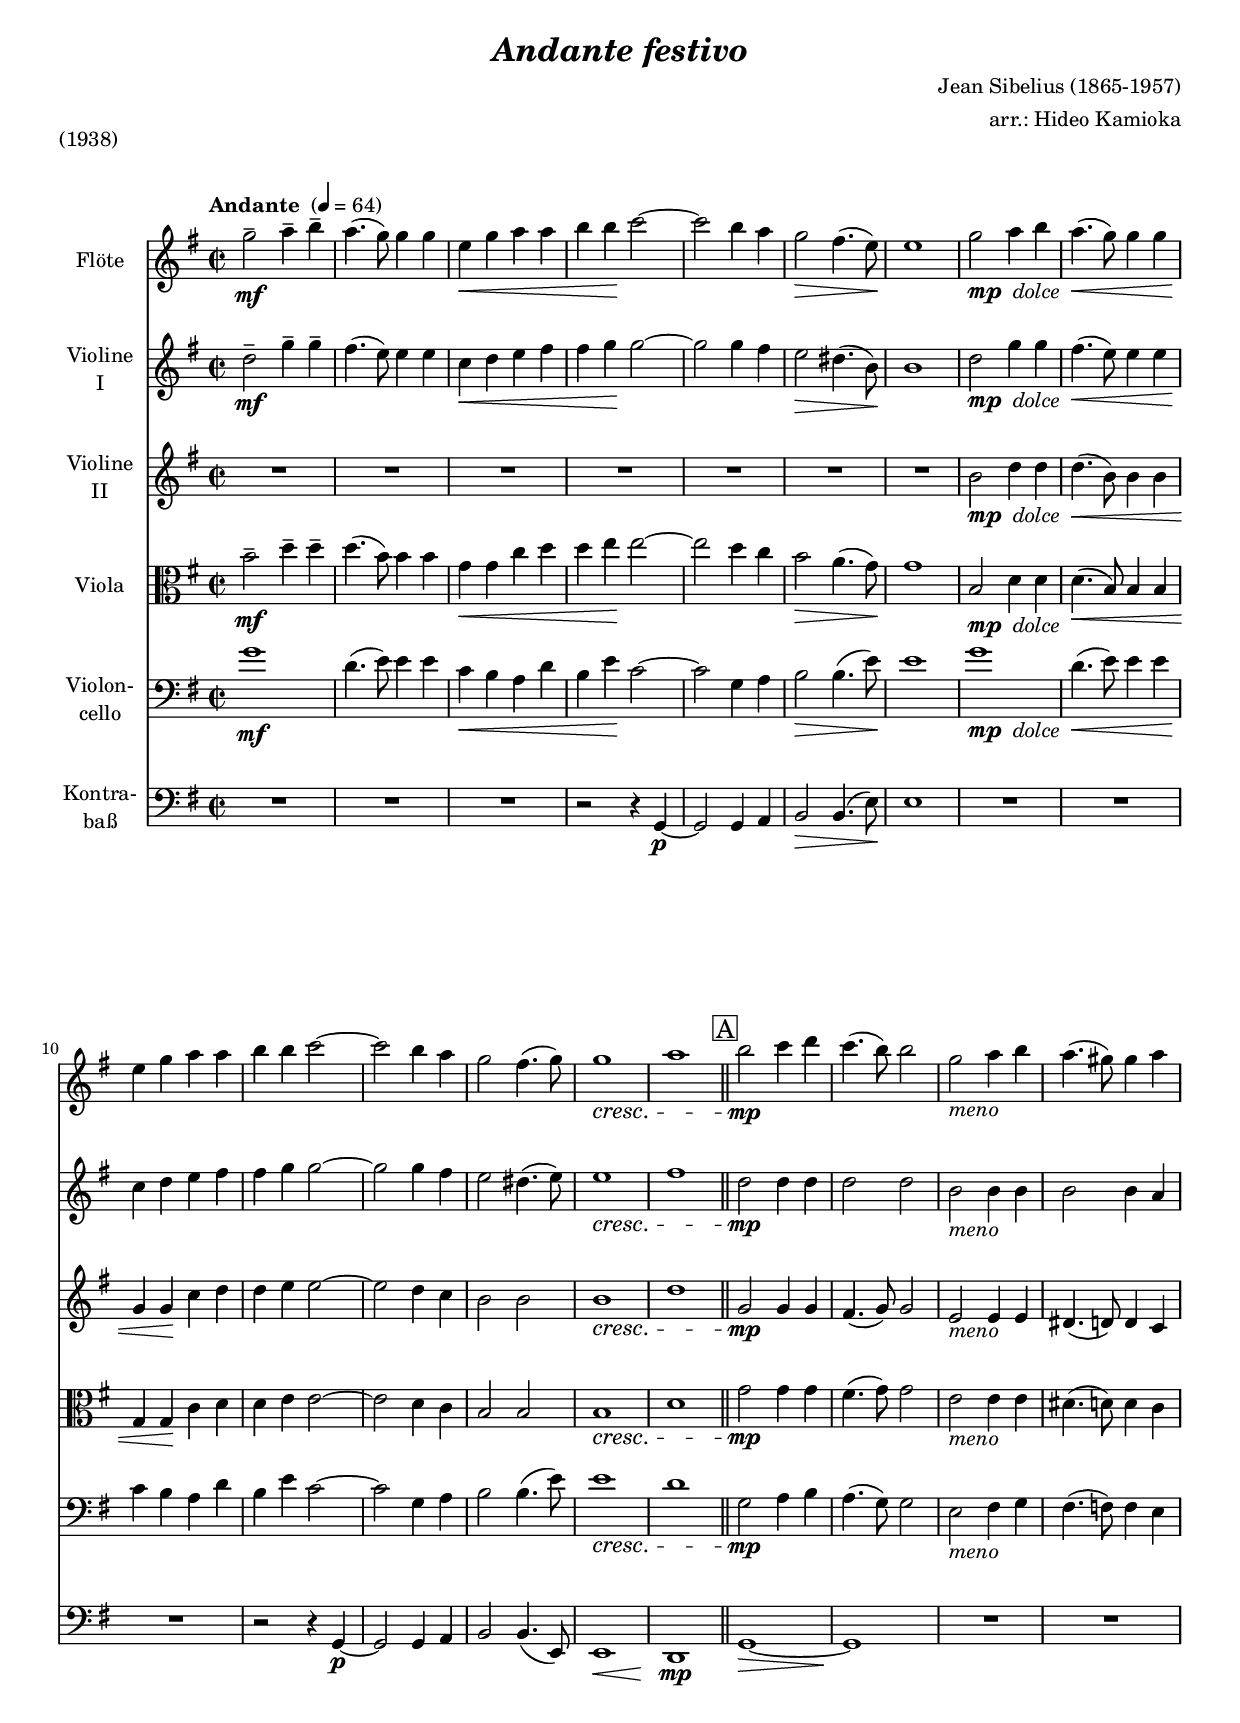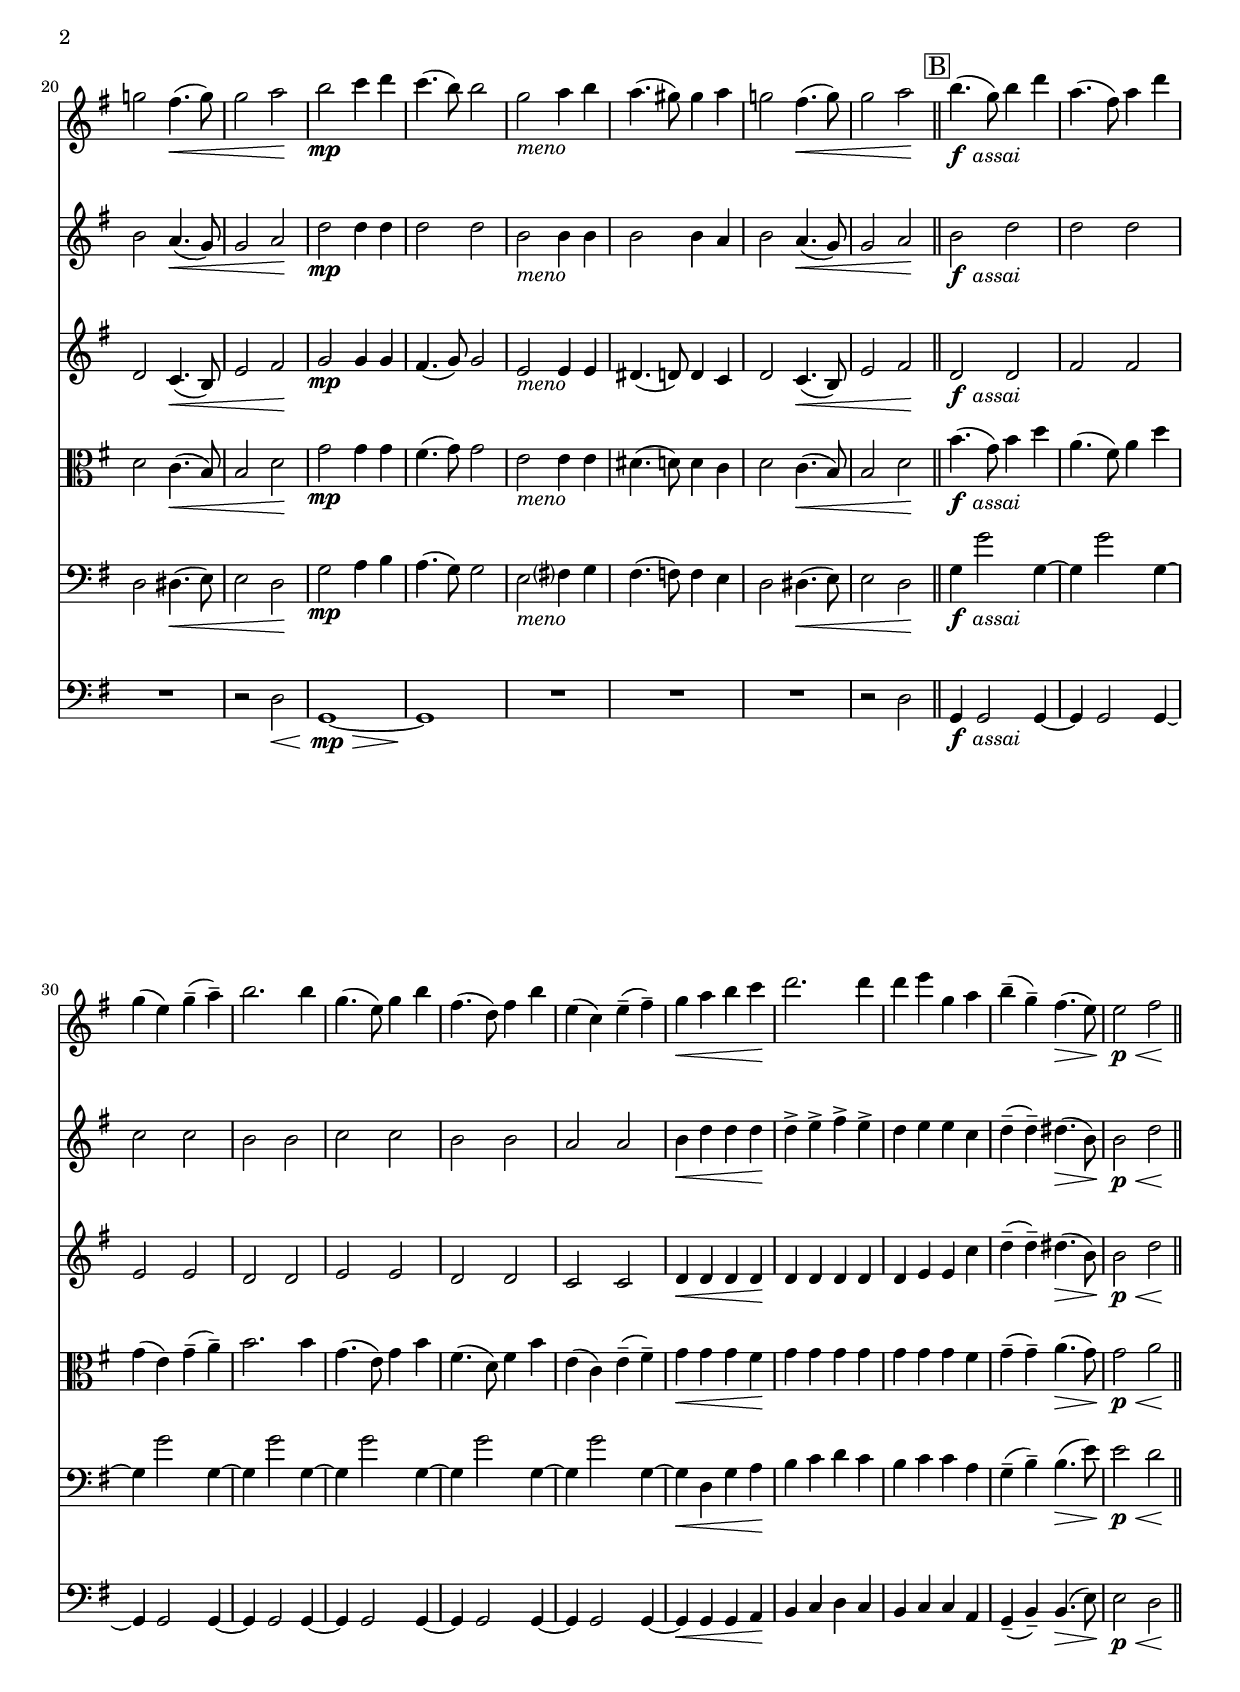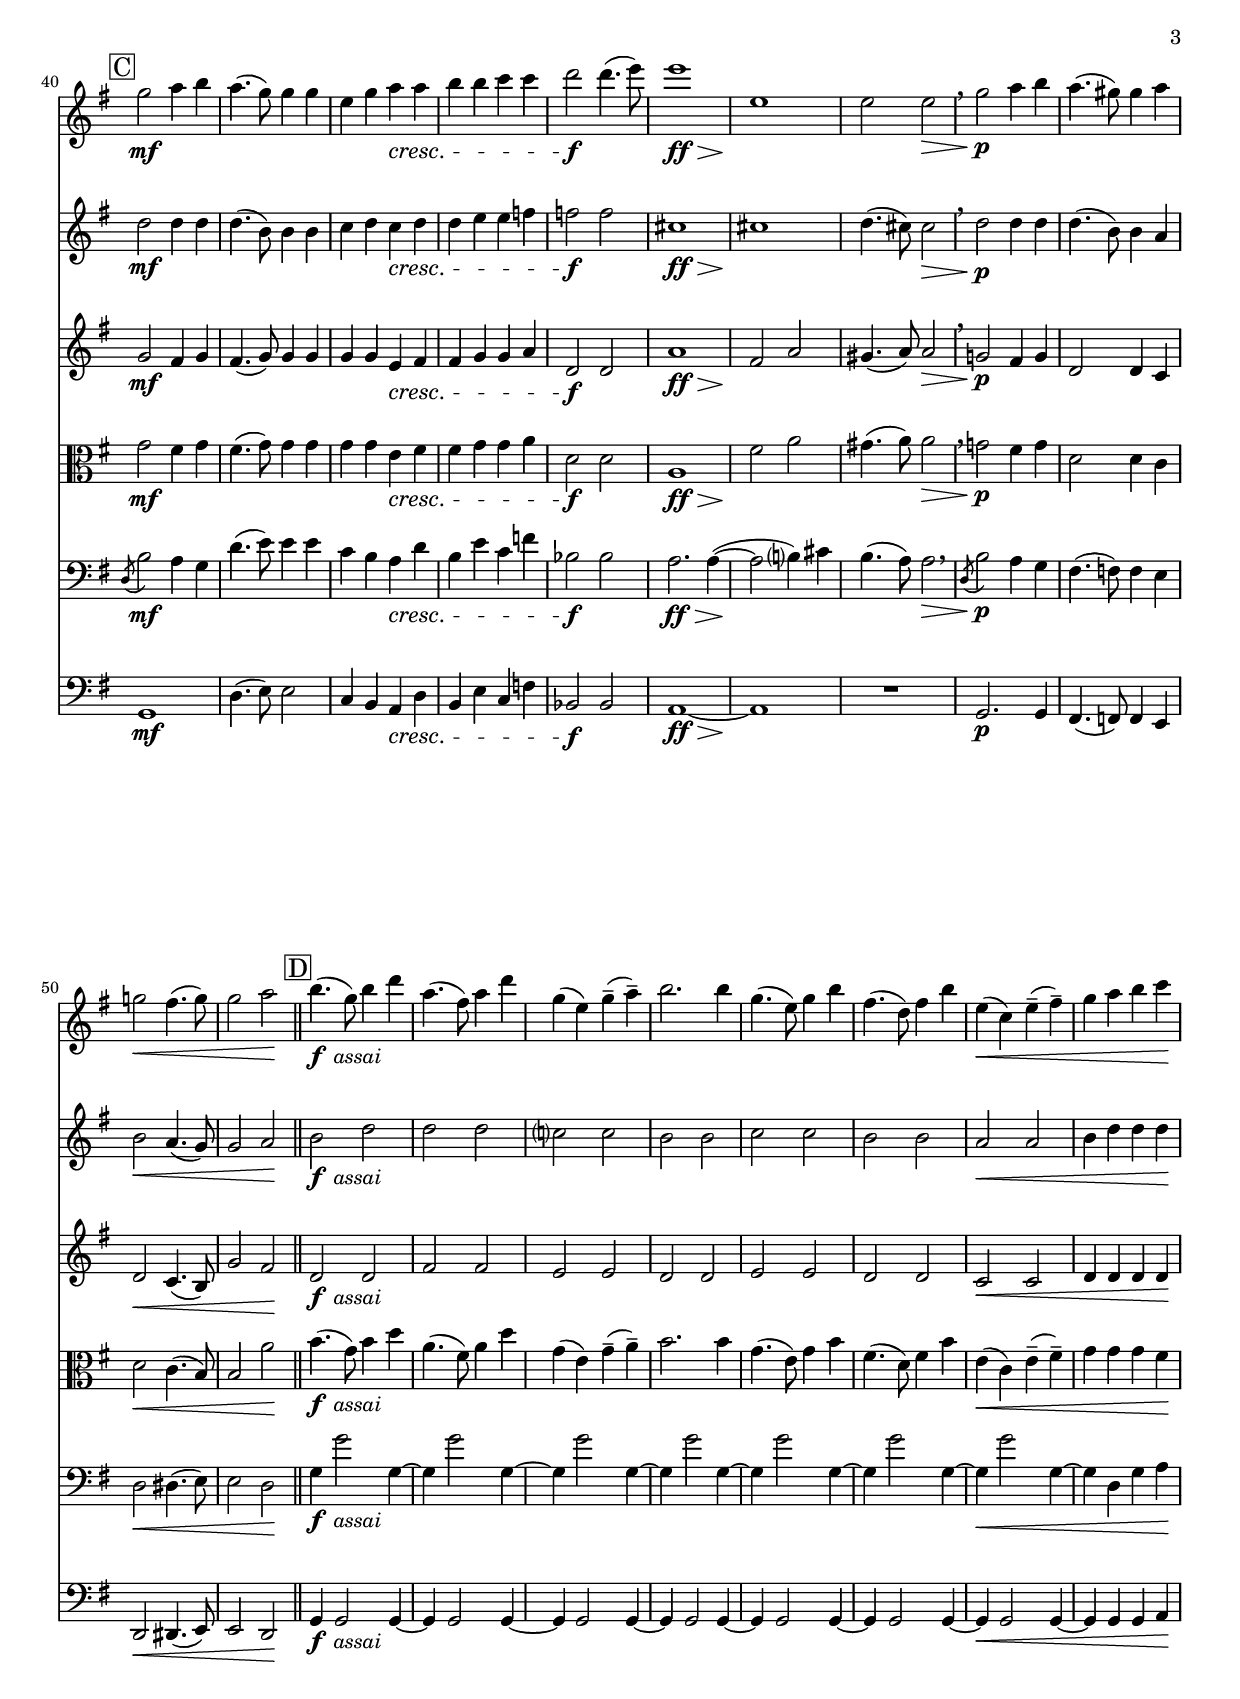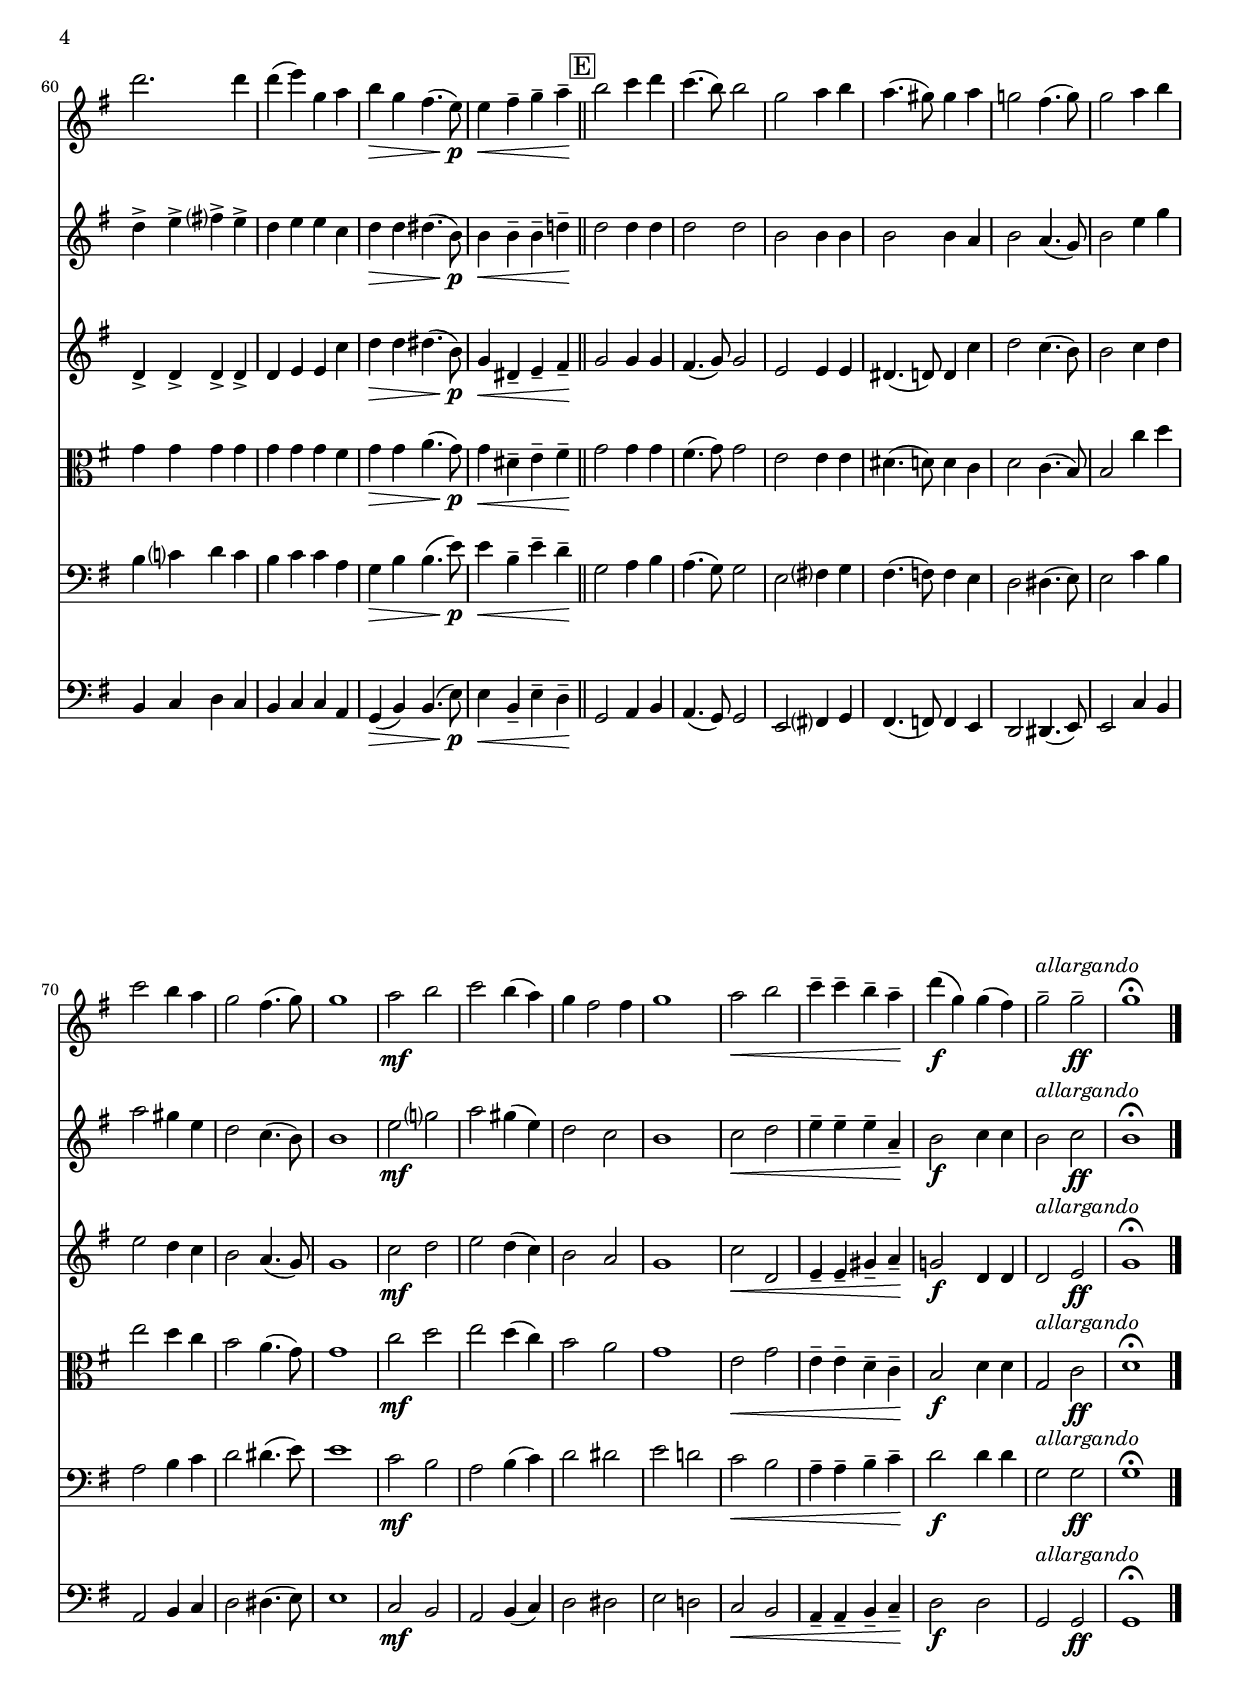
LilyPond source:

\version "2.14.2"
\include "deutsch.ly"

#(set-global-staff-size 17.95)

\header {
  title     = \markup \bold \italic "Andante festivo"
  composer  = "Jean Sibelius (1865-1957)"
  arranger  = "arr.: Hideo Kamioka"
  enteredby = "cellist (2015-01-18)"
  piece     = "(1938)"
}

voiceconsts = {
  \key g \major
  \time 2/2
  \tempo "Andante " 4=64
%  \numericTimeSignature
  \compressFullBarRests
%  \set tupletSpannerDuration = #(ly:make-moment 1 4)
}

mifl= "trumpet"
mist = "string ensemble 1"
miac = "concertina"
miva = "pizzicato strings"
%miba = "bassoon"
miba = "drawbar organ"

alla = \markup \italic "allargando"
fass = \markup { \dynamic f \italic " assai" }
meno = \markup \italic "meno"
mpdo = \markup { \dynamic mp \italic " dolce" }

boxa = { \bar "||" \mark \markup \box "A" }
boxb = { \bar "||" \mark \markup \box "B" }
boxc = { \bar "||" \mark \markup \box "C" }
boxd = { \bar "||" \mark \markup \box "D" }
boxe = { \bar "||" \mark \markup \box "E" }

va = \relative c''' {
  \voiceconsts

  g2--\mf a4-- h--
  a4.( g8) g4 g
  e\< g a a
  h h\! c2~
  c h4 a
  g2\> fis4.( e8)
  e1\!
  g2_\mpdo a4 h

  a4.(\< g8) g4 g
  e\! g a a
  h h c2~
  c h4 a
  g2 fis4.( g8)
  g1\cresc
  a \boxa
  h2\mp c4 d

  c4.( h8) h2
  g_\meno a4 h
  a4.( gis8) gis4 a
  g!2 fis4.(\< g8)
  g2 a\!
  h\mp c4 d
  c4.( h8) h2
  g_\meno a4 h

  a4.( gis8) gis4 a
  g!2 fis4.(\< g8)
  g2 a\! \boxb
  h4.(_\fass g8) h4 d
  a4.( fis8) a4 d
  g,( e) g(-- a)--
  h2. h4
  g4.( e8) g4 h

  fis4.( d8) fis4 h
  e,( c) e(-- fis)--
  g\< a h c\!
  d2. d4
  d e g, a
  h(-- g)-- fis4.(\> e8)\!
  e2\p\< fis\! \boxc
  \grace s8 g2\mf a4 h

  a4.( g8) g4 g
  e g a\cresc a
  h h c c
  d2\f d4.( e8)
  e1\ff\>
  e,\!
  e2 e\> \breathe
  g\!\p a4 h

  a4.( gis8) gis4 a
  g!2\< fis4.( g8)
  g2 a\! \boxd
  h4.(_\fass g8) h4 d
  a4.( fis8) a4 d
  g,( e) g(-- a)--
  h2. h4
  g4.( e8) g4 h

  fis4.( d8) fis4 h
  e,(\< c) e(-- fis)--
  g a h c\!
  d2. d4
  d( e) g, a
  h\> g fis4.( e8)\!\p
  e4\< fis-- g-- a--\! \boxe
  h2 c4 d

  c4.( h8) h2
  g a4 h
  a4.( gis8) gis4 a
  g!2 fis4.( g8)
  g2 a4 h
  c2 h4 a
  g2 fis4.( g8)
  g1

  a2\mf h
  c h4( a)
  g fis2 fis4
  g1
  a2\< h
  c4-- c-- h-- a--\!
  d(\f g,) g( fis)
  g2--^\alla g--\ff
  g1\fermata \bar "|."
}

vb = \relative c'' {
  \voiceconsts

  d2--\mf g4-- g--
  fis4.( e8) e4 e
  c\< d e fis
  fis g\! g2~
  g g4 fis
  e2\> dis4.( h8)
  h1\! d2_\mpdo g4 g

  fis4.(\< e8) e4 e
  c\! d e fis
  fis g g2~
  g g4 fis
  e2 dis4.( e8)
  e1\cresc
  fis \boxa
  d2\mp d4 d

  d2 d
  h_\meno h4 h
  h2 h4 a
  h2 a4.(\< g8)
  g2 a\!
  d\mp d4 d
  d2 d
  h_\meno h4 h

  h2 h4 a
  h2 a4.(\< g8)
  g2 a\! \boxb
  h_\fass d
  d d
  c c
  h h
  c c

  h h
  a a
  h4\< d d d\!
  d-> e-> fis-> e->
  d e e c
  d(-- d)-- dis4.(\> h8)\!
  h2\p\< d\! \boxc
  \grace s8 d2\mf d4 d

  d4.( h8) h4 h
  c d c\cresc d
  d e e f
  f2\f f
  cis1\ff\>
  cis\!
  d4.( cis8) cis2\> \breathe
  d\!\p d4 d

  d4.( h8) h4 a
  h2\< a4.( g8)
  g2 a\! \boxd
  h_\fass d
  d d
  c? c
  h h
  c c

  h h
  a\< a
  h4 d d d\!
  d-> e-> fis?-> e->
  d e e c
  d\> d dis4.( h8)\!\p
  h4\< h-- h-- d!--\! \boxe
  d2 d4 d

  d2 d
  h h4 h
  h2 h4 a
  h2 a4.( g8)
  h2 e4 g
  a2 gis4 e
  d2 c4.( h8)
  h1

  e2\mf g?
  a gis4( e)
  d2 c
  h1
  c2\< d
  e4-- e-- e-- a,--\!
  h2\f c4 c
  h2^\alla c\ff
  h1\fermata \bar "|."
}

vc = \relative c'' {
  \voiceconsts

  R1*7
  h2_\mpdo d4 d

  d4.(\< h8) h4 h
  g g\! c d
  d e e2~
  e d4 c
  h2 h
  h1\cresc
  d \boxa
  g,2\mp g4 g

  fis4.( g8) g2
  e_\meno e4 e
  dis4.( d8) d4 c
  d2 c4.(\< h8)
  e2 fis\!
  g\mp g4 g
  fis4.( g8) g2
  e_\meno e4 e

  dis4.( d8) d4 c
  d2 c4.(\< h8)
  e2 fis\! \boxb
  d_\fass d
  fis fis
  e e
  d d
  e e

  d d
  c c
  d4\< d d d\!
  d d d d
  d e e c'
  d(-- d)-- dis4.(\> h8)\!
  h2\p\< d\! \boxc
  \grace s8 g,2\mf fis4 g

  fis4.( g8) g4 g
  g g e\cresc fis
  fis g g a
  d,2\f d
  a'1\ff\>
  fis2\! a
  gis4.( a8) a2\> \breathe
  g!\!\p fis4 g

  d2 d4 c
  d2\< c4.( h8)
  g'2 fis\! \boxd
  d_\fass d
  fis fis
  e e
  d d
  e e

  d d
  c\< c
  d4 d d d\!
  d-> d-> d-> d->
  d e e c'
  d\> d dis4.( h8)\!\p
  g4\< dis-- e-- fis--\! \boxe
  g2 g4 g

  fis4.( g8) g2
  e e4 e
  dis4.( d8) d4 c'
  d2 c4.( h8)
  h2 c4 d
  e2 d4 c
  h2 a4.( g8)
  g1

  c2\mf d
  e d4( c)
  h2 a
  g1
  c2\< d,
  e4-- e-- gis-- a--\!
  g!2\f d4 d
  d2^\alla e\ff
  g1\fermata \bar "|."
}

vd = \relative c'' {
  \voiceconsts
  \clef "alto"

  h2--\mf d4-- d--
  d4.( h8) h4 h
  g\< g c d
  d e\! e2~
  e d4 c
  h2\> a4.( g8)
  g1\!
  h,2_\mpdo d4 d

  d4.(\< h8) h4 h
  g g\! c d
  d e e2~
  e d4 c
  h2 h
  h1\cresc
  d \boxa
  g2\mp g4 g

  fis4.( g8) g2
  e_\meno e4 e
  dis4.( d8) d4 c
  d2 c4.(\< h8)
  h2 d\!
  g\mp g4 g
  fis4.( g8) g2
  e_\meno e4 e

  dis4.( d8) d4 c
  d2 c4.(\< h8)
  h2 d\! \boxb
  h'4.(_\fass g8) h4 d
  a4.( fis8) a4 d
  g,( e) g(-- a)--
  h2. h4
  g4.( e8) g4 h

  fis4.( d8) fis4 h
  e,( c) e(-- fis)--
  g\< g g fis\!
  g g g g
  g g g fis
  g(-- g)-- a4.(\> g8)\!
  g2\p\< a\! \boxc
  \grace s8 g2\mf fis4 g

  fis4.( g8) g4 g
  g g e\cresc fis
  fis g g a
  d,2\f d
  a1\ff\>
  fis'2\! a
  gis4.( a8) a2\> \breathe
  g!\!\p fis4 g

  d2 d4 c
  d2\< c4.( h8)
  h2 a'\! \boxd
  h4.(_\fass g8) h4 d
  a4.( fis8) a4 d
  g,( e) g(-- a)--
  h2. h4
  g4.( e8) g4 h

  fis4.( d8) fis4 h
  e,(\< c) e(-- fis)--
  g g g fis\!
  g g g g
  g g g fis
  g\> g a4.( g8)\!\p
  g4\< dis-- e-- fis--\! \boxe
  g2 g4 g

  fis4.( g8) g2
  e e4 e
  dis4.( d8) d4 c
  d2 c4.( h8)
  h2 c'4 d
  e2 d4 c
  h2 a4.( g8)
  g1

  c2\mf d
  e d4( c)
  h2 a
  g1
  e2\< g
  e4-- e-- d-- c--\!
  h2\f d4 d
  g,2^\alla c\ff
  d1\fermata \bar "|."
}

ve = \relative c'' {
  \voiceconsts
  \clef "bass"

  g1\mf
  d4.( e8) e4 e
  c\< h a d
  h e\! c2~
  c g4 a
  h2\> h4.( e8)
  e1\!
  g_\mpdo

  d4.(\< e8) e4 e
  c\! h a d
  h e c2~
  c g4 a
  h2 h4.( e8)
  e1\cresc
  d \boxa
  g,2\mp a4 h

  a4.( g8) g2
  e_\meno fis4 g
  fis4.( f8) f4 e
  d2 dis4.(\< e8)
  e2 d\!
  g\mp a4 h
  a4.( g8) g2
  e_\meno fis?4 g

  fis4.( f8) f4 e
  d2 dis4.(\< e8)
  e2 d\! \boxb
  g4_\fass g'2 g,4~
  g g'2 g,4~
  g g'2 g,4~
  g g'2 g,4~
  g g'2 g,4~

  g g'2 g,4~
  g g'2 g,4~
  g\< d g a\!
  h c d c
  h c c a
  g(-- h)-- h4.(\> e8)\!
  e2\p\< d\! \boxc
  \acciaccatura d,8 h'2\mf a4 g

  d'4.( e8) e4 e
  c h a\cresc d
  h e c f
  b,2\f b
  a2.\ff\> a4(~
  a2\! h?4) cis
  h4.( a8) a2\> \breathe
  \acciaccatura d,8 h'2\!\p a4 g

  fis4.( f8) f4 e
  d2\< dis4.( e8)
  e2 d\! \boxd
  g4_\fass g'2 g,4~
  g g'2 g,4~
  g g'2 g,4~
  g g'2 g,4~
  g g'2 g,4~

  g g'2 g,4~
  g\< g'2 g,4~
  g d g a\!
  h c? d c
  h c c a
  g\> h h4.( e8)\!\p
  e4\< h-- e-- d--\! \boxe
  g,2 a4 h

  a4.( g8) g2
  e fis?4 g
  fis4.( f8) f4 e
  d2 dis4.( e8)
  e2 c'4 h
  a2 h4 c
  d2 dis4.( e8)
  e1

  c2\mf h
  a h4( c)
  d2 dis
  e d!
  c\< h
  a4-- a-- h-- c--\!
  d2\f d4 d
  g,2^\alla g\ff
  g1\fermata \bar "|."
}

vf = \relative c {
  \voiceconsts
  \clef "bass"

  R1*3
  r2 r4 g~\p
  g2 g4 a
  h2\> h4.( e8)
  e1\!
  R1*3
  r2 r4 g,~\p
  g2 g4 a
  h2 h4.( e,8)
  e1\<
  d\!\mp \boxa
  g1~\>

  g\!
  R1*3
  r2 d'\<
  g,1~\!\mp\>
  g\!
  R1*3
  r2 d' \boxb
  g,4_\fass g2 g4~
  g g2 g4~
  g g2 g4~
  g g2 g4~
  g g2 g4~

  g g2 g4~
  g g2 g4~
  g\< g g a\!
  h c d c
  h c c a
  g(-- h)-- h4.(\> e8)\!
  e2\p\< d\! \boxc
  \grace s8 g,1\mf

  d'4.( e8) e2
  c4 h a\cresc d
  h e c f
  b,2\f b
  a1~\ff\>
  a\!
  R1
  g2.\p g4

  fis4.( f8) f4 e
  d2\< dis4.( e8)
  e2 d\! \boxd
  g4_\fass g2 g4~
  g g2 g4~
  g g2 g4~
  g g2 g4~
  g g2 g4~

  g g2 g4~
  g\< g2 g4~
  g g g a\!
  h c d c
  h c c a
  g(\> h) h4.( e8)\!\p
  e4\< h-- e-- d--\! \boxe
  g,2 a4 h

  a4.( g8) g2
  e fis?4 g
  fis4.( f8) f4 e
  d2 dis4.( e8)
  e2 c'4 h
  a2 h4 c
  d2 dis4.( e8)
  e1

  c2\mf h
  a h4( c)
  d2 dis
  e d!
  c\< h
  a4-- a-- h-- c--\!
  d2\f d
  g,^\alla g\ff
  g1\fermata \bar "|."
}


music = <<
      \new Staff {
        \set Staff.midiInstrument = \mifl
        \set Staff.instrumentName = \markup \center-column { "Flöte" }
        \transpose g g { \va }
      }

      \new Staff {
        \set Staff.midiInstrument = \mist
        \set Staff.instrumentName = \markup \center-column { "Violine" "I" }
        \transpose g g { \vb }
      }

      \new Staff {
        \set Staff.midiInstrument = \mist
        \set Staff.instrumentName = \markup \center-column { "Violine" "II" }
        \transpose g g { \vc }
      }

      \new Staff {
        \set Staff.midiInstrument = \mist
        \set Staff.instrumentName = \markup \center-column { "Viola" }
        \transpose g g { \vd }
      }

      \new Staff {
        \set Staff.midiInstrument = \miba
        \set Staff.instrumentName = \markup \center-column { "Violon-" "cello" }
        \transpose g g { \ve }
      }

      \new Staff {
        \set Staff.midiInstrument = \miba
        \set Staff.instrumentName = \markup \center-column { "Kontra-" "baß" }
        \transpose g g { \vf }
      }
>>

\book {
  \score {
   \music
    \layout {}
  }

  \score {
    \unfoldRepeats \music

    \midi {
      \context {
        \Score
      }
    }
  }
}
